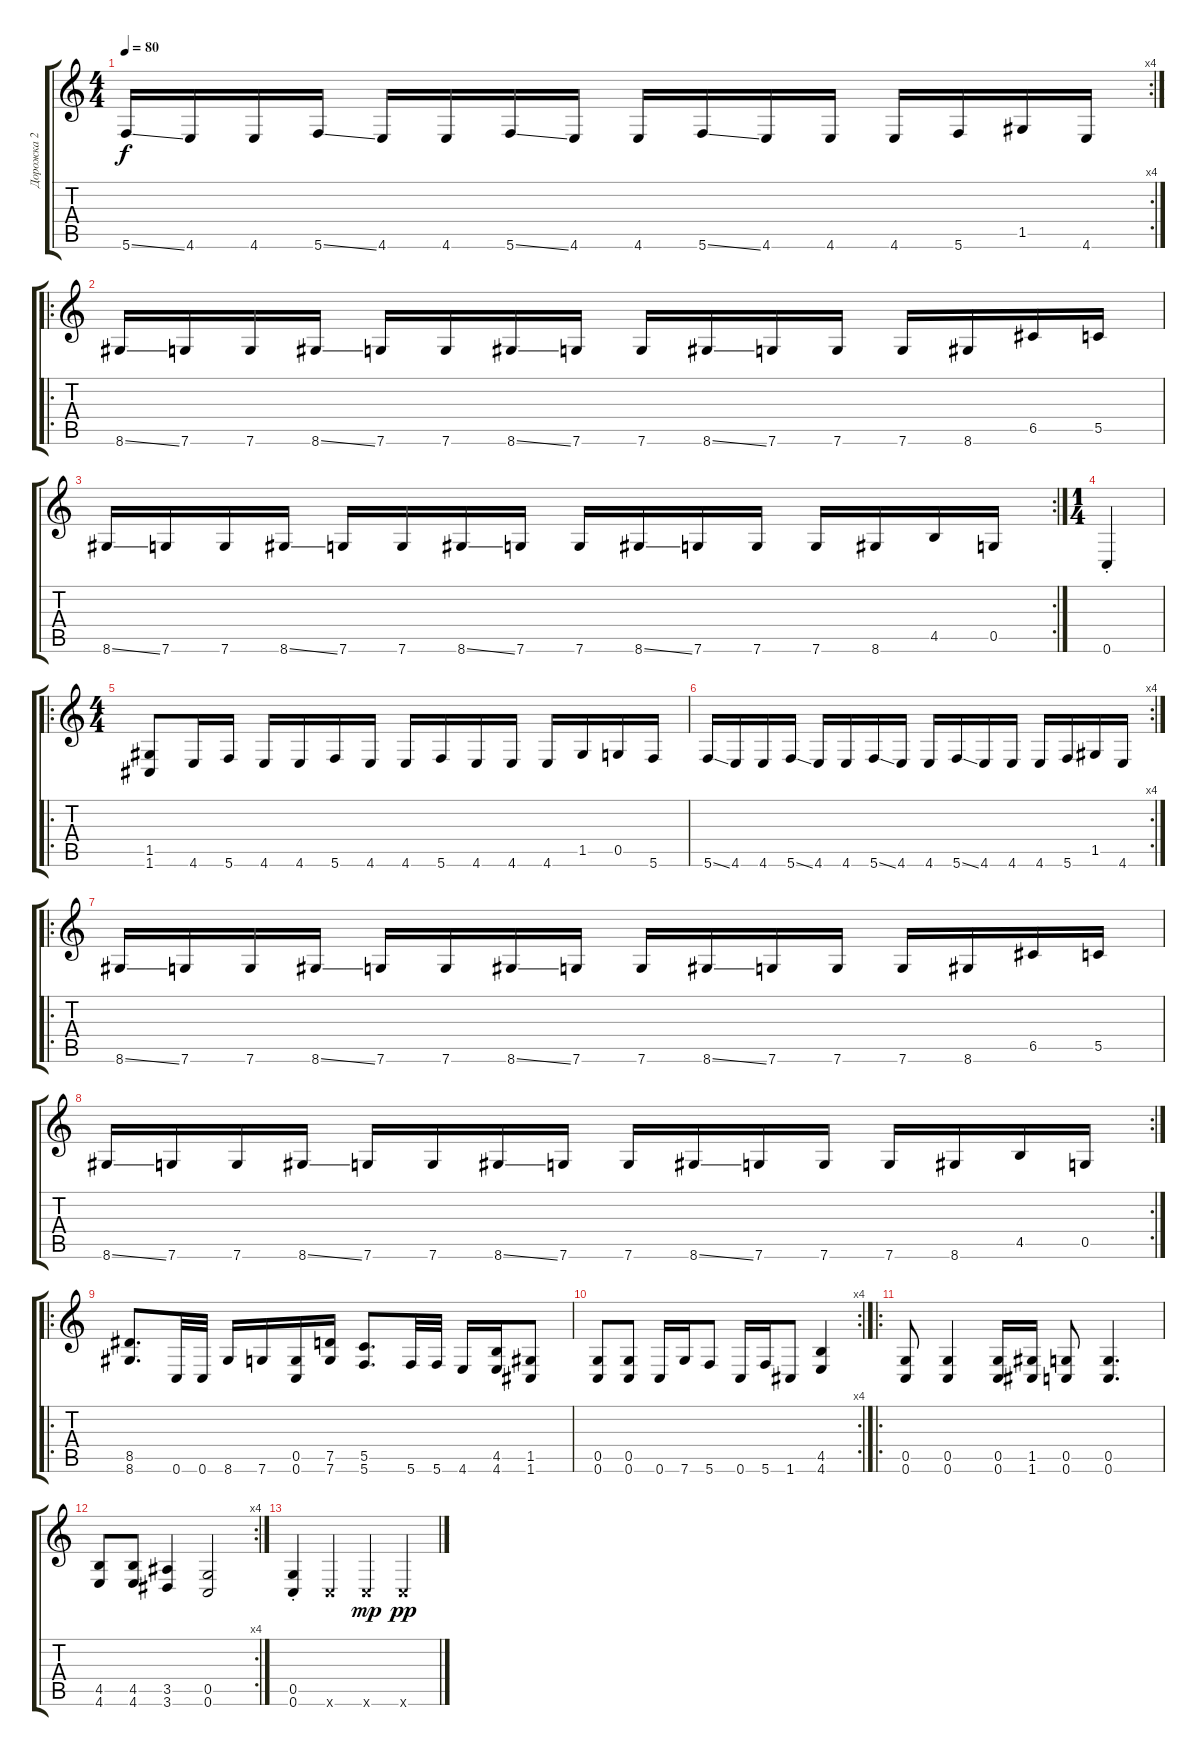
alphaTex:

\track ("Дорожка 2" "Дорожка 2") {instrument distortionguitar}
\staff {score tabs}
\tuning (D4 A3 F3 C3 G2 C2) {hide}
\rc 4
\ts (4 4)
\tempo 80
\clef g2
\ks c
5.6{ss}.16{dy f} 4.6.16 4.6.16 5.6{ss}.16 4.6.16 4.6.16 5.6{ss}.16 4.6.16 4.6.16 5.6{ss}.16 4.6.16 4.6.16 4.6.16 5.6.16 1.5.16 4.6.16 |
\ro
8.6{ss}.16 7.6.16 7.6.16 8.6{ss}.16 7.6.16 7.6.16 8.6{ss}.16 7.6.16 7.6.16 8.6{ss}.16 7.6.16 7.6.16 7.6.16 8.6.16 6.5.16 5.5.16 |
\rc 2
8.6{ss}.16 7.6.16 7.6.16 8.6{ss}.16 7.6.16 7.6.16 8.6{ss}.16 7.6.16 7.6.16 8.6{ss}.16 7.6.16 7.6.16 7.6.16 8.6.16 4.5.16 0.5.16 |
\ts (1 4)
0.6{st}.4 |
\ro
\ts (4 4)
(1.5 1.6).8 4.6.16 5.6.16 4.6.16 4.6.16 5.6.16 4.6.16 4.6.16 5.6.16 4.6.16 4.6.16 4.6.16 1.5.16 0.5.16 5.6.16 |
\rc 4
5.6{ss}.16 4.6.16 4.6.16 5.6{ss}.16 4.6.16 4.6.16 5.6{ss}.16 4.6.16 4.6.16 5.6{ss}.16 4.6.16 4.6.16 4.6.16 5.6.16 1.5.16 4.6.16 |
\ro
8.6{ss}.16 7.6.16 7.6.16 8.6{ss}.16 7.6.16 7.6.16 8.6{ss}.16 7.6.16 7.6.16 8.6{ss}.16 7.6.16 7.6.16 7.6.16 8.6.16 6.5.16 5.5.16 |
\rc 2
8.6{ss}.16 7.6.16 7.6.16 8.6{ss}.16 7.6.16 7.6.16 8.6{ss}.16 7.6.16 7.6.16 8.6{ss}.16 7.6.16 7.6.16 7.6.16 8.6.16 4.5.16 0.5.16 |
\ro
(8.5 8.6).8{d} 0.6.32 0.6.32 8.6.16 7.6.16 (0.5 0.6).16 (7.5 7.6).16 (5.5 5.6).8{d} 5.6.32 5.6.32 4.6.16 (4.5 4.6).16 (1.5 1.6).8 |
\rc 4
(0.5 0.6).8 (0.5 0.6).8 0.6.16 7.6.16 5.6.8 0.6.16 5.6.16 1.6.8 (4.5 4.6).4 |
\ro
(0.5 0.6).8 (0.5 0.6).4 (0.5 0.6).16 (1.5 1.6).16 (0.5 0.6).8 (0.5 0.6).4{d} |
\rc 4
(4.5 4.6).8 (4.5 4.6).8 (3.5 3.6).4 (0.5 0.6).2 |
(0.5{st} 0.6{st}).4 0.6{x}.4 0.6{x}.4{dy mp} 0.6{x}.4{dy pp}
